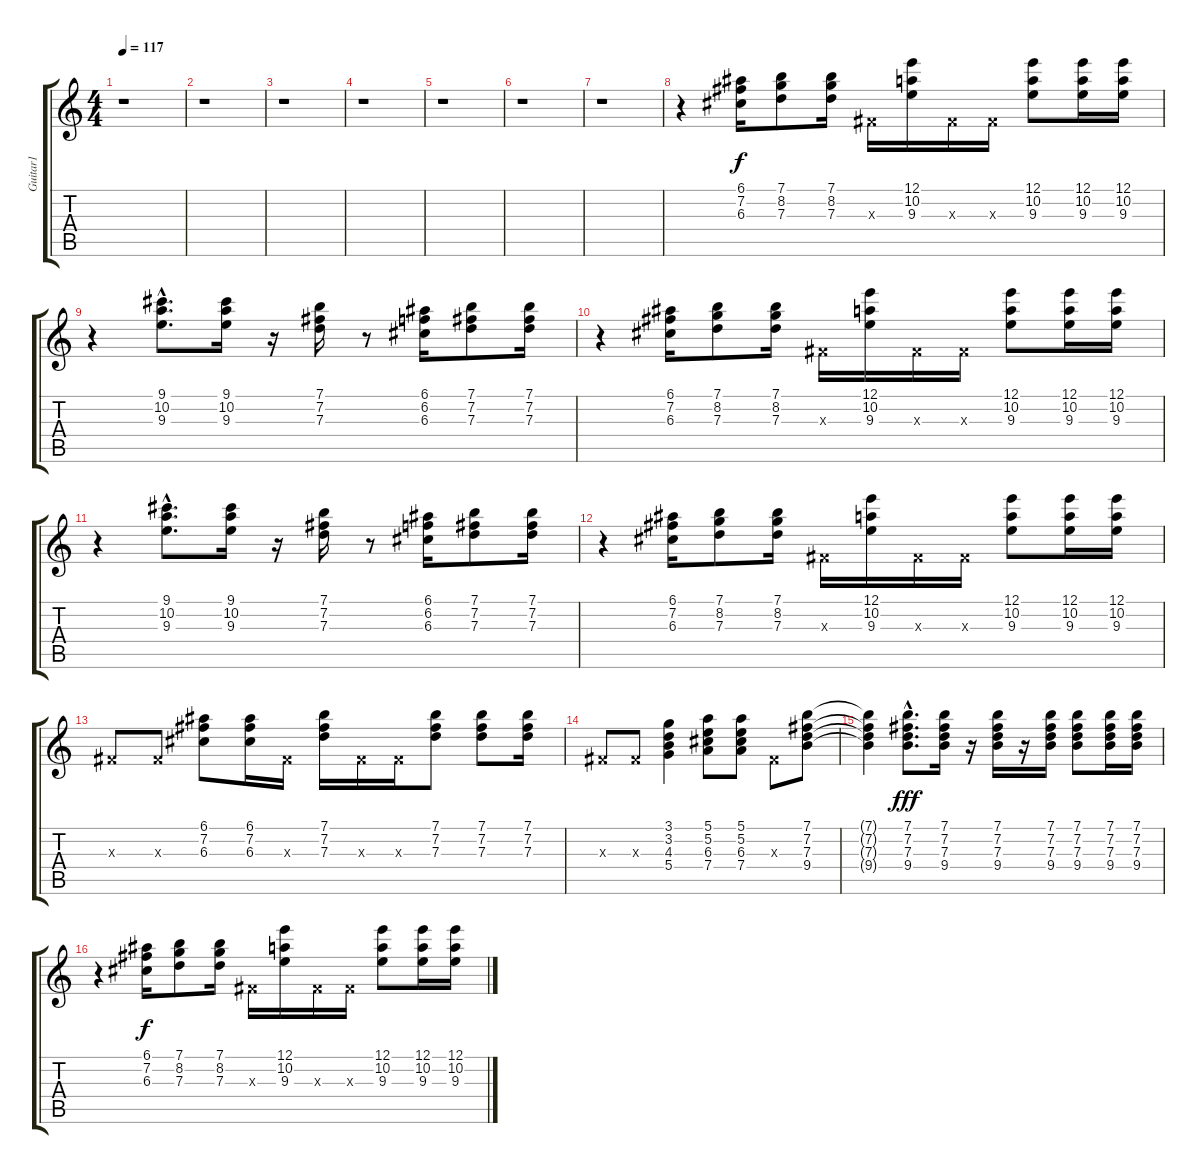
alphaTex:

\track ("Guitar1" "Guitar1") {instrument electricguitarclean}
\staff {score tabs}
\tuning (E4 B3 G3 D3 A2 E2) {hide}
\ts (4 4)
\tempo 117
\clef g2
\ks c
r.1{dy f} |
r.1 |
r.1 |
r.1 |
r.1 |
r.1 |
r.1 |
r.4 (6.1 7.2 6.3).16 (7.1 8.2 7.3).8 (7.1 8.2 7.3).16 -1.3{x}.16 (12.1 10.2 9.3).16 -1.3{x}.16 -1.3{x}.16 (12.1 10.2 9.3).8 (12.1 10.2 9.3).16 (12.1 10.2 9.3).16 |
r.4 (9.1{hac} 10.2{hac} 9.3{hac}).8{d} (9.1 10.2 9.3).16 r.16 (7.1 7.2 7.3).16 r.8 (6.1 6.2 6.3).16 (7.1 7.2 7.3).8 (7.1 7.2 7.3).16 |
r.4 (6.1 7.2 6.3).16 (7.1 8.2 7.3).8 (7.1 8.2 7.3).16 -1.3{x}.16 (12.1 10.2 9.3).16 -1.3{x}.16 -1.3{x}.16 (12.1 10.2 9.3).8 (12.1 10.2 9.3).16 (12.1 10.2 9.3).16 |
r.4 (9.1{hac} 10.2{hac} 9.3{hac}).8{d} (9.1 10.2 9.3).16 r.16 (7.1 7.2 7.3).16 r.8 (6.1 6.2 6.3).16 (7.1 7.2 7.3).8 (7.1 7.2 7.3).16 |
r.4 (6.1 7.2 6.3).16 (7.1 8.2 7.3).8 (7.1 8.2 7.3).16 -1.3{x}.16 (12.1 10.2 9.3).16 -1.3{x}.16 -1.3{x}.16 (12.1 10.2 9.3).8 (12.1 10.2 9.3).16 (12.1 10.2 9.3).16 |
-1.3{x}.8 -1.3{x}.8 (6.1 7.2 6.3).8 (6.1 7.2 6.3).16 -1.3{x}.16 (7.1 7.2 7.3).16 -1.3{x}.16 -1.3{x}.16 (7.1 7.2 7.3).8 (7.1 7.2 7.3).8 (7.1 7.2 7.3).16 |
-1.3{x}.8 -1.3{x}.8 (3.1 3.2 4.3 5.4).4 (5.1 5.2 6.3 7.4).8 (5.1 5.2 6.3 7.4).8 -1.3{x}.8 (7.1 7.2 7.3 9.4).8 |
(7.1{t} 7.2{t} 7.3{t} 9.4{t}).4 (7.1{hac} 7.2{hac} 7.3{hac} 9.4{hac}).8{d dy fff} (7.1 7.2 7.3 9.4).16 r.16 (7.1 7.2 7.3 9.4).16 r.16 (7.1 7.2 7.3 9.4).16 (7.1 7.2 7.3 9.4).8 (7.1 7.2 7.3 9.4).16 (7.1 7.2 7.3 9.4).16 |
r.4 (6.1 7.2 6.3).16{dy f} (7.1 8.2 7.3).8 (7.1 8.2 7.3).16 -1.3{x}.16 (12.1 10.2 9.3).16 -1.3{x}.16 -1.3{x}.16 (12.1 10.2 9.3).8 (12.1 10.2 9.3).16 (12.1 10.2 9.3).16
